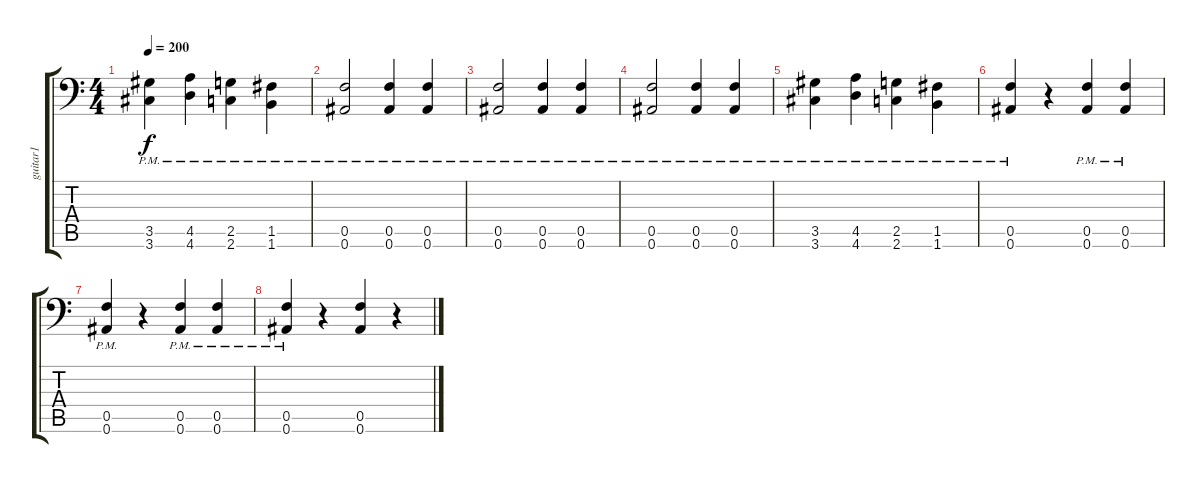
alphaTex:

\track ("guitar1" "guitar1") {instrument overdrivenguitar}
\staff {score tabs}
\tuning (C4 G3 Eb3 Bb2 F2 Bb1) {hide}
\ts (4 4)
\tempo 200
\clef f4
\ks c
(3.5{pm} 3.6{pm}).4{dy f} (4.5{pm} 4.6{pm}).4 (2.5{pm} 2.6{pm}).4 (1.5{pm} 1.6{pm}).4 |
(0.5{pm} 0.6{pm}).2 (0.5{pm} 0.6{pm}).4 (0.5{pm} 0.6{pm}).4 |
(0.5{pm} 0.6{pm}).2 (0.5{pm} 0.6{pm}).4 (0.5{pm} 0.6{pm}).4 |
(0.5{pm} 0.6{pm}).2 (0.5{pm} 0.6{pm}).4 (0.5{pm} 0.6{pm}).4 |
(3.5{pm} 3.6{pm}).4 (4.5{pm} 4.6{pm}).4 (2.5{pm} 2.6{pm}).4 (1.5{pm} 1.6{pm}).4 |
(0.5{pm} 0.6{pm}).4 r.4 (0.5{pm} 0.6{pm}).4 (0.5{pm} 0.6{pm}).4 |
(0.5{pm} 0.6{pm}).4 r.4 (0.5{pm} 0.6{pm}).4 (0.5{pm} 0.6{pm}).4 |
(0.5{pm} 0.6{pm}).4 r.4 (0.5 0.6).4 r.4
